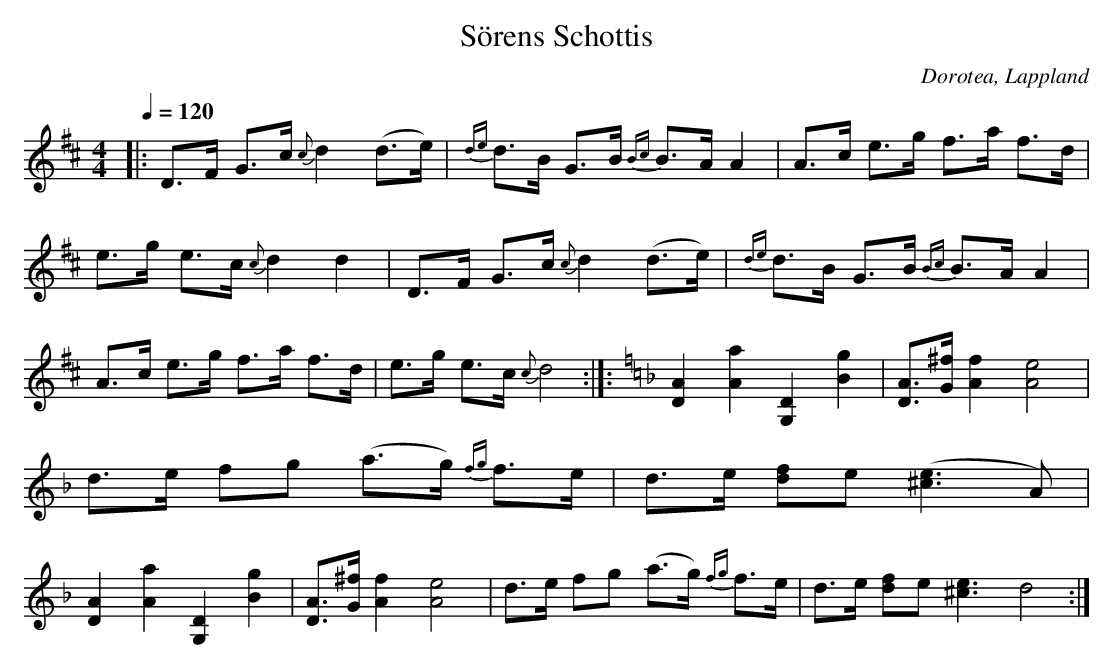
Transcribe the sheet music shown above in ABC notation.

X:1
T:Sörens Schottis
O:Dorotea, Lappland
M:4/4
L:1/16
K:D
Q: 1/4=120
|: D3F G3c {c}d4 (d3e)  | {de}d3B G3B {Bc}B3A A4 | A3c e3g f3a f3d | e3g e3c {c}d4 d4| D3F G3c {c}d4 (d3e)  | {de}d3B G3B {Bc}B3A A4 | A3c e3g f3a f3d | e3g e3c {c}d8 :|]: [K:Dm] [D4A4] [A4a4] [G,4D4] [B4g4] | [D3A3][G^f] [A4f4] [A8e8] | d3e f2g2 (a3g) {fg}f3e | d3e [d2f2]e2 ([^c6e6] A2)|[D4A4] [A4a4] [G,4D4] [B4g4] | [D3A3][G^f] [A4f4] [A8e8] |d3e f2g2 (a3g) {fg}f3e | d3e [d2f2]e2 [^c6e6] d8 :|]
